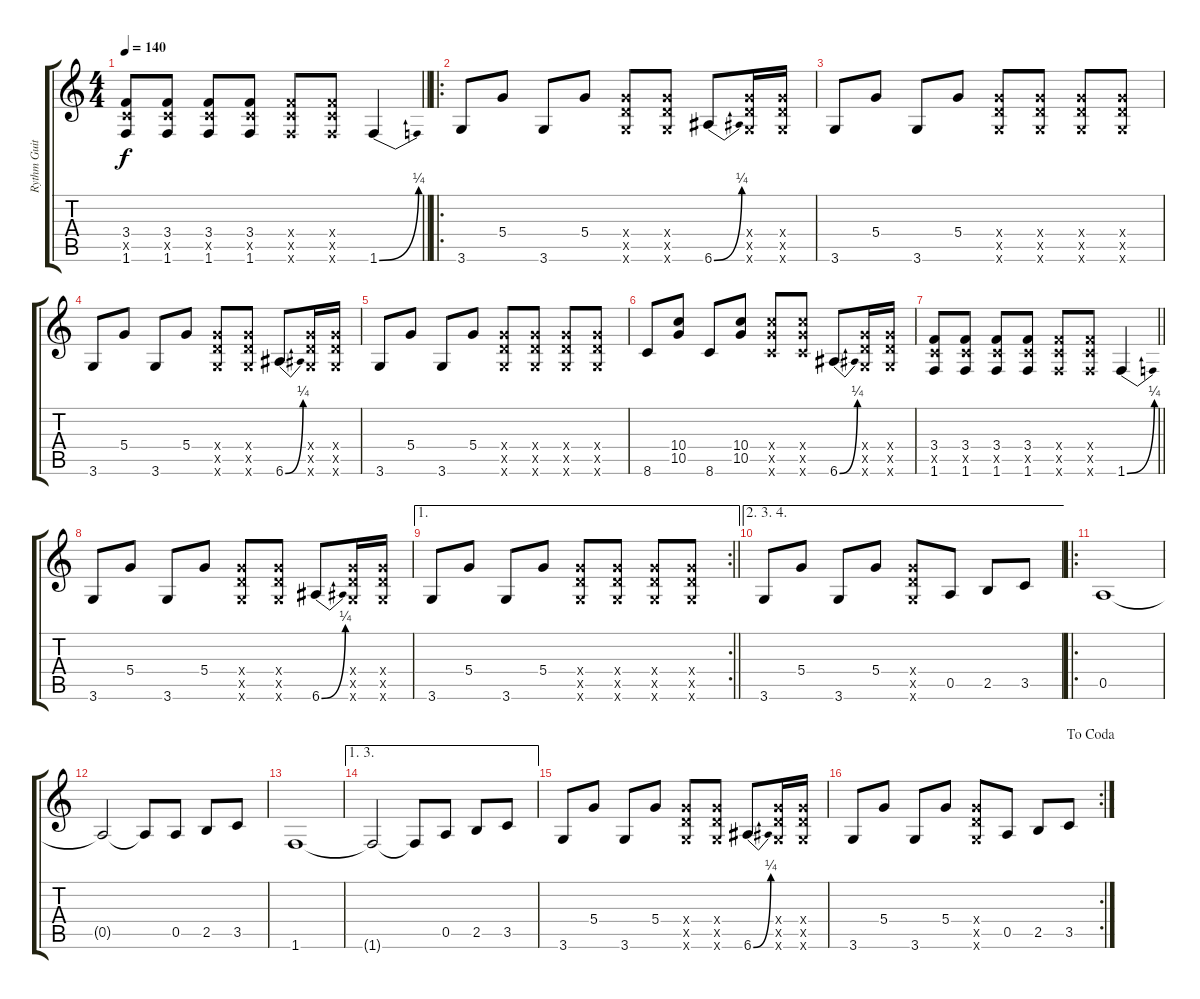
\track ("Rythm Guitar 2" "Rythm Guit") {instrument distortionguitar}
\staff {score tabs}
\tuning (E4 B3 G3 D3 A2 E2) {hide}
\ts (4 4)
\tempo 140
\clef g2
\barLineRight lightlight
\ks c
(3.4 3.5{x} 1.6).8{dy f} (3.4 3.5{x} 1.6).8 (3.4 3.5{x} 1.6).8 (3.4 3.5{x} 1.6).8 (3.4{x} 3.5{x} 1.6{x}).8 (3.4{x} 3.5{x} 1.6{x}).8 1.6{be (bend 0 0 60 1)}.4 |
\ro
3.6.8 5.4.8 3.6.8 5.4.8 (5.4{x} 5.5{x} 3.6{x}).8 (5.4{x} 5.5{x} 3.6{x}).8 6.6{be (bend 0 0 60 1)}.8 (5.4{x} 5.5{x} 3.6{x}).16 (5.4{x} 5.5{x} 3.6{x}).16 |
3.6.8 5.4.8 3.6.8 5.4.8 (5.4{x} 5.5{x} 3.6{x}).8 (5.4{x} 5.5{x} 3.6{x}).8 (5.4{x} 5.5{x} 3.6{x}).8 (5.4{x} 5.5{x} 3.6{x}).8 |
3.6.8 5.4.8 3.6.8 5.4.8 (5.4{x} 5.5{x} 3.6{x}).8 (5.4{x} 5.5{x} 3.6{x}).8 6.6{be (bend 0 0 60 1)}.8 (5.4{x} 5.5{x} 3.6{x}).16 (5.4{x} 5.5{x} 3.6{x}).16 |
3.6.8 5.4.8 3.6.8 5.4.8 (5.4{x} 5.5{x} 3.6{x}).8 (5.4{x} 5.5{x} 3.6{x}).8 (5.4{x} 5.5{x} 3.6{x}).8 (5.4{x} 5.5{x} 3.6{x}).8 |
8.6.8 (10.4 10.5).8 8.6.8 (10.4 10.5).8 (10.4{x} 10.5{x} 8.6{x}).8 (10.4{x} 10.5{x} 8.6{x}).8 6.6{be (bend 0 0 60 1)}.8 (5.4{x} 5.5{x} 3.6{x}).16 (5.4{x} 5.5{x} 3.6{x}).16 |
\barLineRight lightlight
(3.4 3.5{x} 1.6).8 (3.4 3.5{x} 1.6).8 (3.4 3.5{x} 1.6).8 (3.4 3.5{x} 1.6).8 (3.4{x} 3.5{x} 1.6{x}).8 (3.4{x} 3.5{x} 1.6{x}).8 1.6{be (bend 0 0 60 1)}.4 |
3.6.8 5.4.8 3.6.8 5.4.8 (5.4{x} 5.5{x} 3.6{x}).8 (5.4{x} 5.5{x} 3.6{x}).8 6.6{be (bend 0 0 60 1)}.8 (5.4{x} 5.5{x} 3.6{x}).16 (5.4{x} 5.5{x} 3.6{x}).16 |
\ae 1
\rc 2
\barLineRight lightlight
3.6.8 5.4.8 3.6.8 5.4.8 (5.4{x} 5.5{x} 3.6{x}).8 (5.4{x} 5.5{x} 3.6{x}).8 (5.4{x} 5.5{x} 3.6{x}).8 (5.4{x} 5.5{x} 3.6{x}).8 |
\ae (2 3 4)
3.6.8 5.4.8 3.6.8 5.4.8 (5.4{x} 5.5{x} 3.6{x}).8 0.5.8 2.5.8 3.5.8 |
\ro
0.5.1 |
0.5{t}.2 0.5{t}.8 0.5.8 2.5.8 3.5.8 |
1.6.1 |
\ae (1 3)
1.6{t}.2 1.6{t}.8 0.5.8 2.5.8 3.5.8 |
3.6.8 5.4.8 3.6.8 5.4.8 (5.4{x} 5.5{x} 3.6{x}).8 (5.4{x} 5.5{x} 3.6{x}).8 6.6{be (bend 0 0 60 1)}.8 (5.4{x} 5.5{x} 3.6{x}).16 (5.4{x} 5.5{x} 3.6{x}).16 |
\rc 2
\jump dacoda
3.6.8 5.4.8 3.6.8 5.4.8 (5.4{x} 5.5{x} 3.6{x}).8 0.5.8 2.5.8 3.5.8
